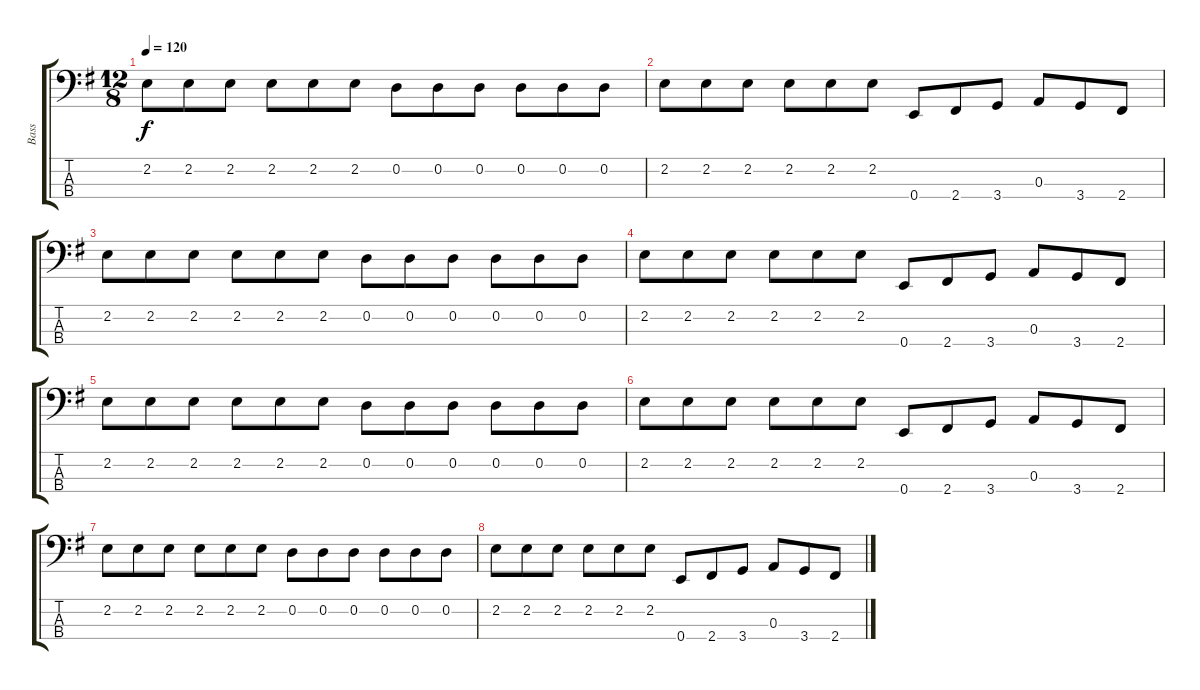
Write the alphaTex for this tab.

\track ("Bass" "Bass") {instrument electricbassfinger}
\staff {score tabs}
\tuning (G2 D2 A1 E1) {hide}
\ts (12 8)
\tempo 120
\clef f4
\ks eminor
2.2.8{dy f} 2.2.8 2.2.8 2.2.8 2.2.8 2.2.8 0.2.8 0.2.8 0.2.8 0.2.8 0.2.8 0.2.8 |
2.2.8 2.2.8 2.2.8 2.2.8 2.2.8 2.2.8 0.4.8 2.4.8 3.4.8 0.3.8 3.4.8 2.4.8 |
2.2.8 2.2.8 2.2.8 2.2.8 2.2.8 2.2.8 0.2.8 0.2.8 0.2.8 0.2.8 0.2.8 0.2.8 |
2.2.8 2.2.8 2.2.8 2.2.8 2.2.8 2.2.8 0.4.8 2.4.8 3.4.8 0.3.8 3.4.8 2.4.8 |
2.2.8 2.2.8 2.2.8 2.2.8 2.2.8 2.2.8 0.2.8 0.2.8 0.2.8 0.2.8 0.2.8 0.2.8 |
2.2.8 2.2.8 2.2.8 2.2.8 2.2.8 2.2.8 0.4.8 2.4.8 3.4.8 0.3.8 3.4.8 2.4.8 |
2.2.8 2.2.8 2.2.8 2.2.8 2.2.8 2.2.8 0.2.8 0.2.8 0.2.8 0.2.8 0.2.8 0.2.8 |
2.2.8 2.2.8 2.2.8 2.2.8 2.2.8 2.2.8 0.4.8 2.4.8 3.4.8 0.3.8 3.4.8 2.4.8
